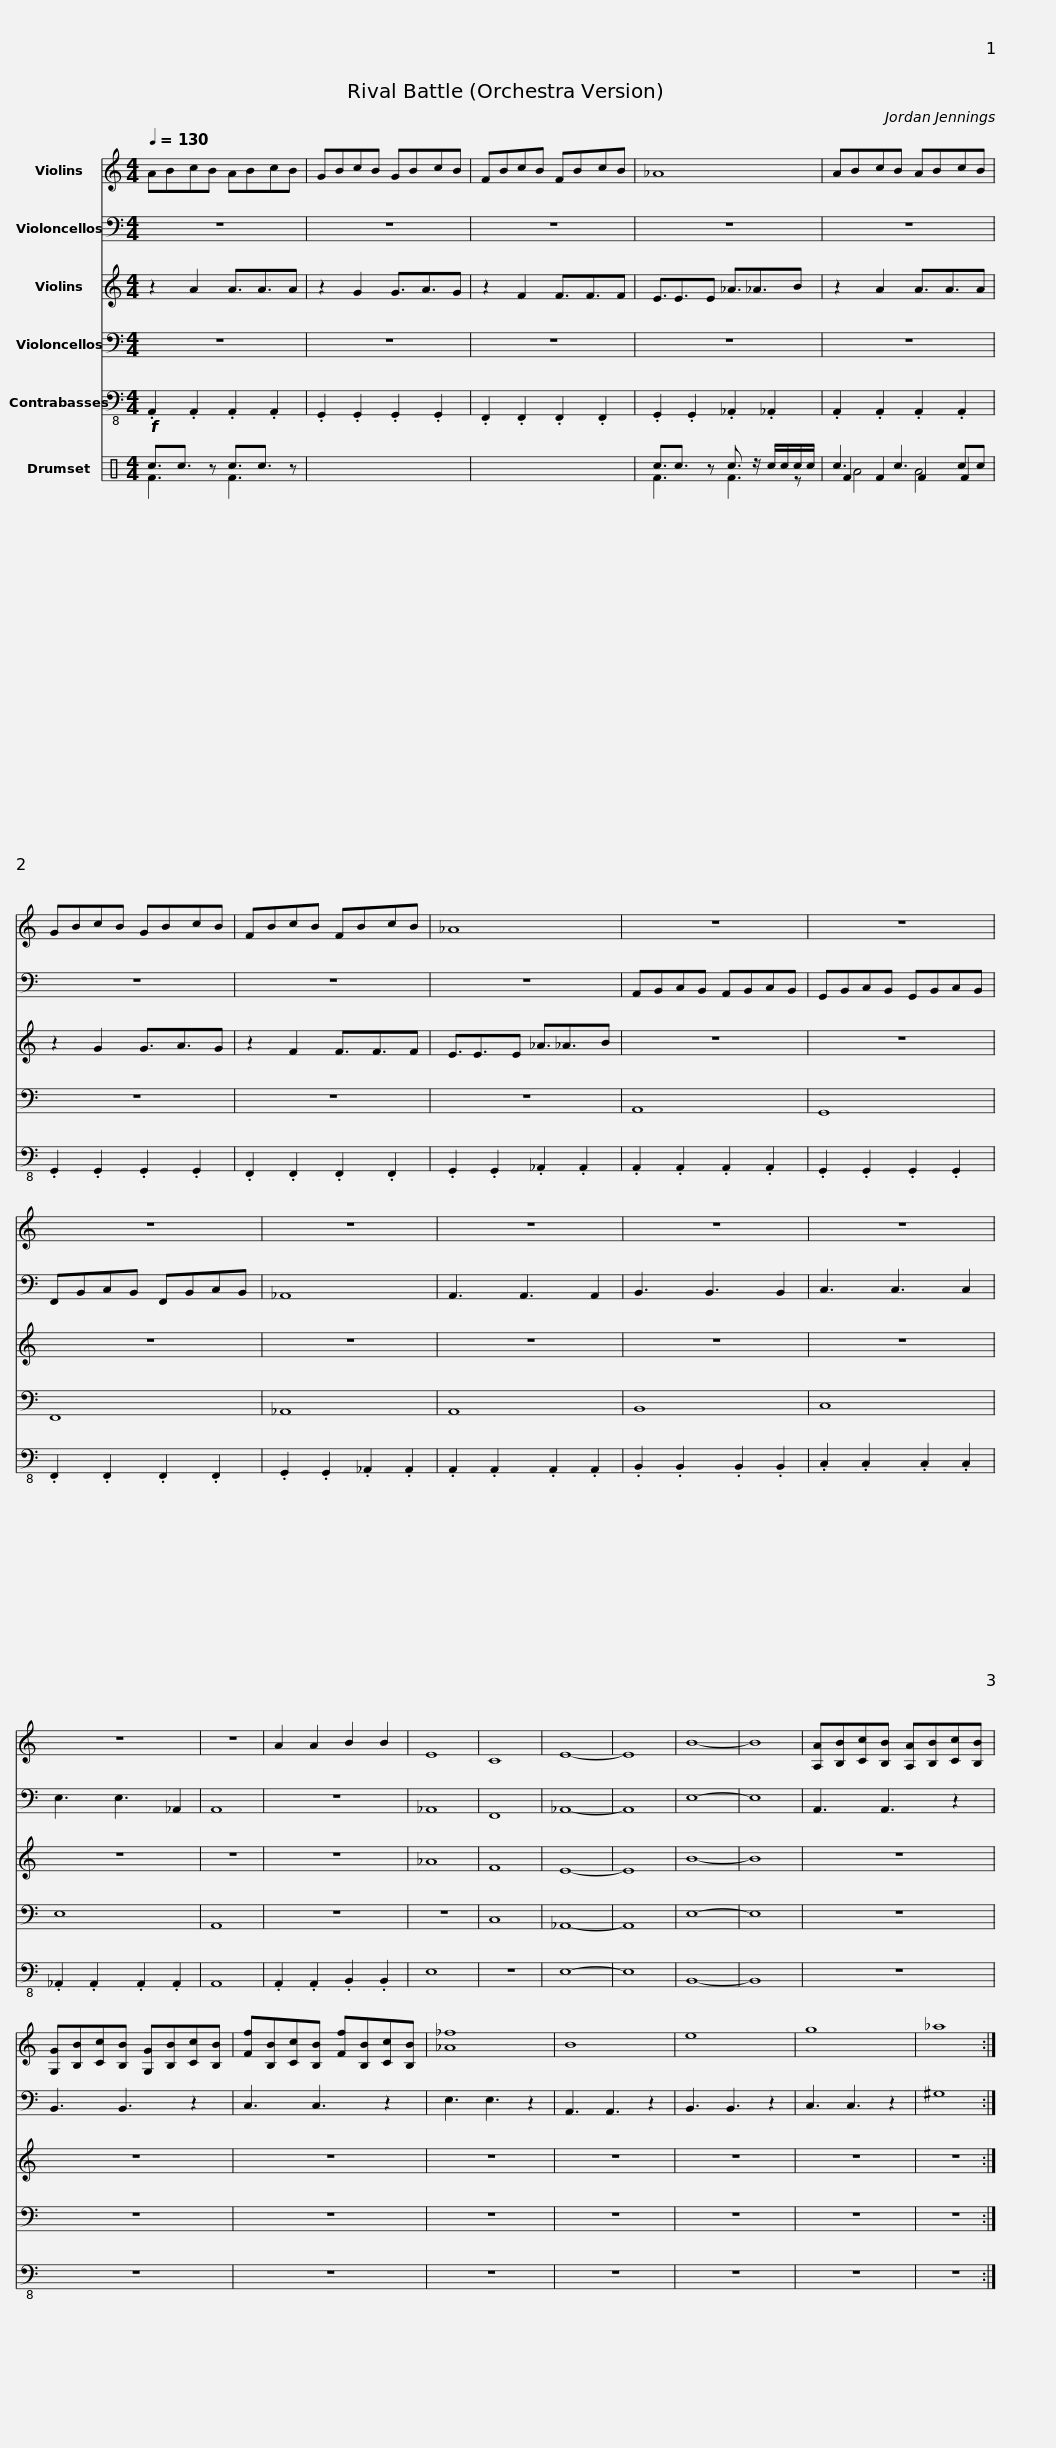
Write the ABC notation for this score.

X:1
%%score 1 2 3 4 5 ( 6 7 8 )
L:1/8
Q:1/4=130
M:4/4
I:linebreak $
K:C
V:1 treble
V:2 bass
V:3 treble
V:4 bass
V:5 bass-8
V:6 perc
K:none
V:7 perc
K:none
V:8 perc
K:none
V:1
 ABcB ABcB | GBcB GBcB | FBcB FBcB | _A8 |$ ABcB ABcB | %5
 GBcB GBcB | FBcB FBcB | _A8 | z8 |$ z8 | %10
 z8 | z8 | z8 | z8 | z8 | %15
 z8 |$ z8 | A2 A2 B2 B2 | E8 | C8 | %20
 E8- | E8 | B8- | B8 | [A,A][B,B][Cc][B,B] [A,A][B,B][Cc][B,B] | %25
 [G,G][B,B][Cc][B,B] [G,G][B,B][Cc][B,B] |$ [Ff][B,B][Cc][B,B] [Ff][B,B][Cc][B,B] | [_A_f]8 | B8 | e8 | %30
 g8 | _a8 :| %32
V:2
 z8 | z8 | z8 | z8 |$ z8 | %5
 z8 | z8 | z8 | A,,B,,C,B,, A,,B,,C,B,, |$ G,,B,,C,B,, G,,B,,C,B,, | %10
 F,,B,,C,B,, F,,B,,C,B,, | _A,,8 | A,,3 A,,3 A,,2 | B,,3 B,,3 B,,2 | C,3 C,3 C,2 | %15
 E,3 E,3 _A,,2 |$ A,,8 | z8 | _A,,8 | F,,8 | %20
 _A,,8- | A,,8 | E,8- | E,8 | A,,3 A,,3 z2 | %25
 B,,3 B,,3 z2 |$ C,3 C,3 z2 | E,3 E,3 z2 | A,,3 A,,3 z2 | B,,3 B,,3 z2 | %30
 C,3 C,3 z2 | ^G,8 :| %32
V:3
 z2 A2 A3/2A3/2A | z2 G2 G3/2A3/2G | z2 F2 F3/2F3/2F | E3/2E3/2E _A3/2_A3/2B |$ z2 A2 A3/2A3/2A | %5
 z2 G2 G3/2A3/2G | z2 F2 F3/2F3/2F | E3/2E3/2E _A3/2_A3/2B | z8 |$ z8 | %10
 z8 | z8 | z8 | z8 | z8 | %15
 z8 |$ z8 | z8 | _A8 | F8 | %20
 E8- | E8 | B8- | B8 | z8 | %25
 z8 |$ z8 | z8 | z8 | z8 | %30
 z8 | z8 :| %32
V:4
 z8 | z8 | z8 | z8 |$ z8 | %5
 z8 | z8 | z8 | A,,8 |$ G,,8 | %10
 F,,8 | _A,,8 | A,,8 | B,,8 | C,8 | %15
 E,8 |$ A,,8 | z8 | z8 | C,8 | %20
 _A,,8- | A,,8 | E,8- | E,8 | z8 | %25
 z8 |$ z8 | z8 | z8 | z8 | %30
 z8 | z8 :| %32
V:5
!f! .A,,2 .A,,2 .A,,2 .A,,2 | .G,,2 .G,,2 .G,,2 .G,,2 | .F,,2 .F,,2 .F,,2 .F,,2 | .G,,2 .G,,2 ._A,,2 ._A,,2 |$ .A,,2 .A,,2 .A,,2 .A,,2 | %5
 .G,,2 .G,,2 .G,,2 .G,,2 | .F,,2 .F,,2 .F,,2 .F,,2 | .G,,2 .G,,2 ._A,,2 .A,,2 | .A,,2 .A,,2 .A,,2 .A,,2 |$ .G,,2 .G,,2 .G,,2 .G,,2 | %10
 .F,,2 .F,,2 .F,,2 .F,,2 | .G,,2 .G,,2 ._A,,2 .A,,2 | .A,,2 .A,,2 .A,,2 .A,,2 | .B,,2 .B,,2 .B,,2 .B,,2 | .C,2 .C,2 .C,2 .C,2 | %15
 ._A,,2 .A,,2 .A,,2 .A,,2 |$ A,,8 | .A,,2 .A,,2 .B,,2 .B,,2 | E,8 | z8 | %20
 E,8- | E,8 | B,,8- | B,,8 | z8 | %25
 z8 |$ z8 | z8 | z8 | z8 | %30
 z8 | z8 :| %32
V:6
 c3/2c3/2 z c3/2c3/2 z | x8 | x8 | c3/2c3/2 z c3/2 z/ c/c/c/c/ |$ c3 c3 cc | %5
 x8 | x8 | x8 | x8 |$ x8 | %10
 x8 | x8 | x8 | x8 | x8 | %15
 x8 |$ x8 | x8 | x8 | x8 | %20
 x8 | x8 | x8 | x8 | x8 | %25
 x8 |$ x8 | x8 | x8 | x8 | %30
 x8 | x8 :| %32
V:7
 F3 z F3 z | x8 | x8 | F3 z F3 z |$ F2 F2 F2 F2 | %5
 x8 | x8 | x8 | x8 |$ x8 | %10
 x8 | x8 | x8 | x8 | x8 | %15
 x8 |$ x8 | x8 | x8 | x8 | %20
 x8 | x8 | x8 | x8 | x8 | %25
 x8 |$ x8 | x8 | x8 | x8 | %30
 x8 | x8 :| %32
V:8
 x8 | x8 | x8 | x8 |$ A4 A4 | %5
 x8 | x8 | x8 | x8 |$ x8 | %10
 x8 | x8 | x8 | x8 | x8 | %15
 x8 |$ x8 | x8 | x8 | x8 | %20
 x8 | x8 | x8 | x8 | x8 | %25
 x8 |$ x8 | x8 | x8 | x8 | %30
 x8 | x8 :| %32
